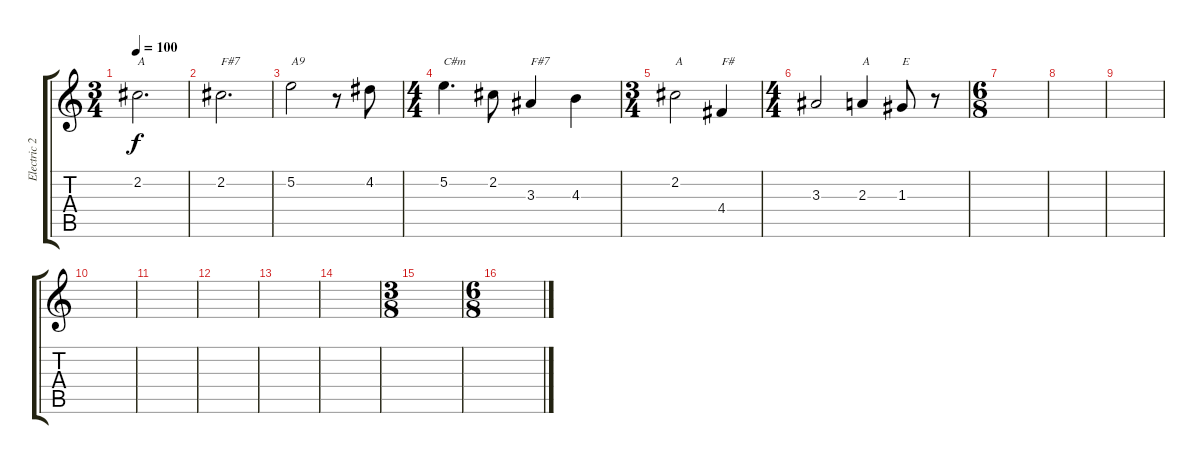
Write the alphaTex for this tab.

\track ("Electric 2" "Electric 2") {instrument distortionguitar}
\staff {score tabs}
\tuning (E4 B3 G3 D3 A2 E2) {hide}
\ts (3 4)
\tempo 100
\clef g2
\ks c
2.2.2{d txt "A" dy f} |
2.2.2{d txt "F#7"} |
5.2.2{txt "A9"} r.8 4.2.8 |
\ts (4 4)
5.2.4{d txt "C#m"} 2.2.8 3.3.4{txt "F#7"} 4.3.4 |
\ts (3 4)
2.2.2{txt "A"} 4.4.4{txt "F#"} |
\ts (4 4)
3.3.2 2.3.4{txt "A"} 1.3.8{txt "E"} r.8 |
\ts (6 8)
|
|
|
|
|
|
|
|
\ts (3 8)
|
\ts (6 8)
